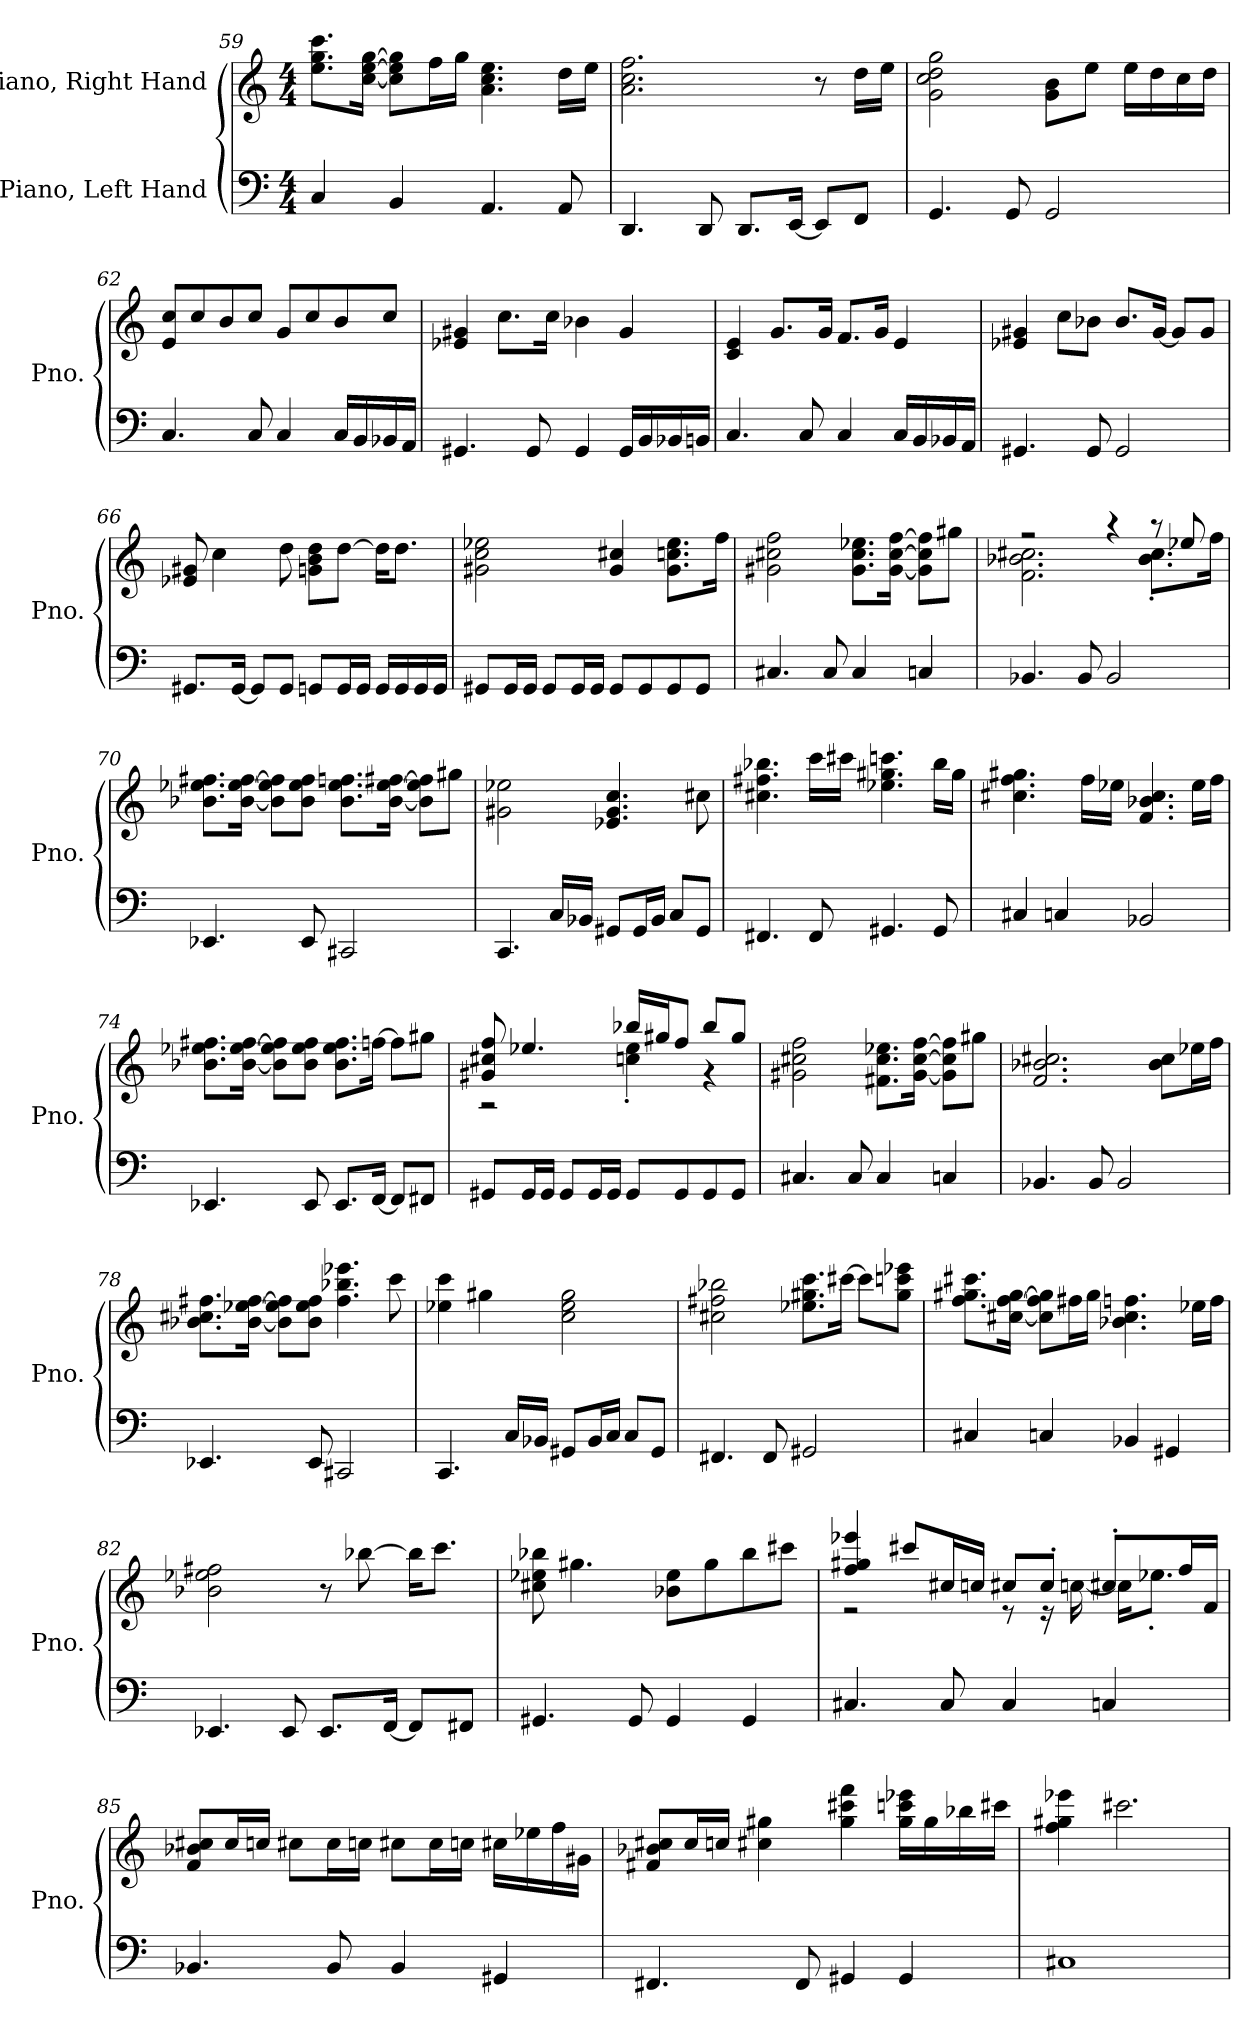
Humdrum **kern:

**kern	**kern
*part2	*part1
*staff2	*staff1
*I"Piano, Left Hand	*I"Piano, Right Hand
*I'Pno.	*I'Pno.
!!LO:PB:g=z
*clefF4	*clefG2
*k[]	*k[]
*M4/4	*M4/4
=59	=59
4C/	8.ee\ 8.gg\ 8.ccc\L
.	[16cc\ [16ee\ [16gg\Jk
4BB/	8cc\] 8ee\] 8gg\]L
.	16ff\L
.	16gg\JJ
4.AA/	4.a\ 4.cc\ 4.ee\
8AA/	16dd\LL
.	16ee\JJ
=60	=60
4.DD/	2.a\ 2.cc\ 2.ff\
8DD/	.
8.DD/L	.
[16EE/Jk	.
8EE/L]	8r
8FF/J	16dd\LL
.	16ee\JJ
=61	=61
4.GG/	2g\ 2cc\ 2dd\ 2gg\
8GG/	.
2GG/	8g\ 8b\L
.	8ee\J
.	16ee\LL
.	16dd\
.	16cc\
.	16dd\JJ
=62	=62
4.C/	8e/ 8cc/L
.	8cc/
.	8b/
8C/	8cc/J
4C/	8g/L
.	8cc/
16C/LL	8b/
16BB/	.
16BB-X/	8cc/J
16AA/JJ	.
!!LO:LB:g=z
=63	=63
4.GG#X/	4e-X/ 4g#X/
.	8.cc\L
8GG#/	.
.	16cc\Jk
4GG#/	4b-X\
16GG#/LL	4g#/
16BB/	.
16BB-X/	.
16BBn/JJ	.
=64	=64
4.C/	4c/ 4e/
.	8.g/L
8C/	.
.	16g/Jk
4C/	8.f/L
.	16g/Jk
16C/LL	4e/
16BB/	.
16BB-X/	.
16AA/JJ	.
=65	=65
4.GG#X/	4e-X/ 4g#X/
.	8cc\L
8GG#/	8b-X\J
2GG#/	8.b-/L
.	[16g#/Jk
.	8g#/L]
.	8g#/J
!!LO:LB:g=z
=66	=66
8.GG#X/L	8e-X/ 8g#X/
.	4cc\
[16GG#/Jk	.
8GG#/L]	.
8GG#/J	8dd\
8GGn/L	8gn\ 8b\ 8dd\L
16GG/L	[8dd\J
16GG/JJ	.
16GG/LL	16dd\KL]
16GG/	8.dd\J
16GG/	.
16GG/JJ	.
=67	=67
8GG#X/L	2g#X\ 2cc\ 2ee-X\
16GG#/L	.
16GG#/JJ	.
8GG#/L	.
16GG#/L	.
16GG#/JJ	.
8GG#/L	4g#/ 4cc#X/
8GG#/	.
8GG#/	8.g#\ 8.ccn\ 8.ee-\L
8GG#/J	.
.	16ff\Jk
=68	=68
4.C#X/	2g#X\ 2cc#X\ 2ff\
8C#/	.
4C#/	8.g#\ 8.cc#\ 8.ee-X\L
.	[16g#\ [16cc#\ [16ff\Jk
4Cn/	8g#\] 8cc#\] 8ff\]L
.	8gg#X\J
!!LO:LB:g=z
=69	=69
*	*^
4.BB-X/	2r	2.f\ 2.b-X\ 2.cc#X\
8BB-/	.	.
2BB-/	4r	.
.	8r	8.b-\' 8.cc#\'L
.	8ee-X/	.
.	.	16ff\Jk
*	*v	*v
=70	=70
4.EE-X/	8.b-X\ 8.ee-X\ 8.ff#X\L
.	[16b-\ [16ee-\ [16ff#\Jk
.	8b-\] 8ee-\] 8ff#\]L
8EE-/	8b-\ 8ee-\ 8ff#\J
2CC#X/	8.b-\ 8.ee-\ 8.ffn\L
.	[16b-\ [16ee-\ [16ff#X\Jk
.	8b-\] 8ee-\] 8ff#\]L
.	8gg#X\J
=71	=71
4.CC/	2g#X\ 2ee-X\
16C/LL	.
16BB-X/JJ	.
8GG#X/L	4.e-X/ 4.g#/ 4.cc/
16GG#/L	.
16BB-/JJ	.
8C/L	.
8GG#/J	8cc#X\
!!LO:LB:g=z
=72	=72
4.FF#X/	4.cc#X\ 4.ff#X\ 4.bb-X\
8FF#/	16ccc\LL
.	16ccc#X\JJ
4.GG#X/	4.ee-X\ 4.gg#X\ 4.cccn\
8GG#/	16bb-\LL
.	16gg#\JJ
=73	=73
4C#X/	4.cc#X\ 4.ff\ 4.gg#X\
4Cn/	.
.	16ff\LL
.	16ee-X\JJ
2BB-X/	4.f/ 4.b-X/ 4.cc#/
.	16ee-\LL
.	16ff\JJ
=74	=74
4.EE-X/	8.b-X\ 8.ee-X\ 8.ff#X\L
.	[16b-\ [16ee-\ [16ff#\Jk
.	8b-\] 8ee-\] 8ff#\]L
8EE-/	8b-\ 8ee-\ 8ff#\J
8.EE-/L	8.b-\ 8.ee-\ 8.ff#\L
[16FF/Jk	[16ffn\Jk
8FF/L]	8ff\L]
8FF#X/J	8gg#X\J
!!LO:LB:g=z
=75	=75
*	*^
8GG#X/L	8g#X/ 8cc#X/ 8ff/	2r
16GG#/L	4.ee-X/	.
16GG#/JJ	.	.
8GG#/L	.	.
16GG#/L	.	.
16GG#/JJ	.	.
8GG#/L	16bb-X/LL	4ccn\' 4ee-\'
.	16gg#X/J	.
8GG#/	8ff/J	.
8GG#/	8bb-/L	4r
8GG#/J	8gg#/J	.
*	*v	*v
=76	=76
4.C#X/	2g#X\ 2cc#X\ 2ff\
8C#/	.
4C#/	8.f#X\ 8.cc#\ 8.ee-X\L
.	[16g#\ [16cc#\ [16ff\Jk
4Cn/	8g#\] 8cc#\] 8ff\]L
.	8gg#X\J
=77	=77
4.BB-X/	2.f/ 2.b-X/ 2.cc#X/
8BB-/	.
2BB-/	.
.	8b-\ 8cc#\L
.	16ee-X\L
.	16ff\JJ
!!LO:PB:g=z
=78	=78
4.EE-X/	8.b-X\ 8.cc#X\ 8.ff#X\L
.	[16b-\ [16ee-X\ [16ff#\Jk
.	8b-\] 8ee-\] 8ff#\]L
8EE-/	8b-\ 8ee-\ 8ff#\J
2CC#X/	4.ff#\ 4.bb-X\ 4.eee-X\
.	8ccc\
=79	=79
4.CC/	4ee-X\ 4ccc\
.	4gg#X\
16C/LL	.
16BB-X/JJ	.
8GG#X/L	2cc\ 2ee-\ 2gg#\
16BB-/L	.
16C/JJ	.
8C/L	.
8GG#/J	.
=80	=80
4.FF#X/	2cc#X\ 2ff#X\ 2bb-X\
8FF#/	.
2GG#X/	8.ee-X\ 8.gg#X\ 8.ccc\L
.	[16ccc#X\Jk
.	8ccc#\L]
.	8gg#\ 8cccn\ 8eee-X\J
!!LO:LB:g=z
=81	=81
4C#X/	8.ff\ 8.gg#X\ 8.ccc#X\L
.	[16cc#X\ [16ff\ [16gg#\Jk
4Cn/	8cc#\] 8ff\] 8gg#\]L
.	16ff#X\L
.	16gg#\JJ
4BB-X/	4.b-X\ 4.cc#\ 4.ffn\
4GG#X/	.
.	16ee-X\LL
.	16ff\JJ
=82	=82
4.EE-X/	2b-X\ 2ee-X\ 2ff#X\
8EE-/	.
8.EE-/L	8r
.	[8bb-X\
[16FF/Jk	.
8FF/L]	16bb-\KL]
.	8.ccc\J
8FF#X/J	.
=83	=83
4.GG#X/	8cc#X\ 8ee-X\ 8bb-X\
.	4.gg#X\
8GG#/	.
4GG#/	8b-X\ 8ee-\L
.	8gg#\
4GG#/	8bb-\
.	8ccc#X\J
!!LO:LB:g=z
=84	=84
*	*^
4.C#X/	4ff/ 4gg#X/ 4eee-X/	2r
.	8ccc#X/L	.
8C#/	16cc#X/L	.
.	16ccn/JJ	.
4C#/	8cc#X/L	8r
.	8cc#'/J	16r
.	.	[16ccn\
4Cn/	8cc#X'/L	16cc\KL]
.	.	8.ee-X'\J
.	16ff/L	.
.	16f/JJ	.
*	*v	*v
=85	=85
4.BB-X/	8f/ 8b-X/ 8cc#X/L
.	16cc#/L
.	16ccn/JJ
.	8cc#X\L
8BB-/	16cc#\L
.	16ccn\JJ
4BB-/	8cc#X\L
.	16cc#\L
.	16ccn\JJ
4GG#X/	16cc#X\LL
.	16ee-X\
.	16ff\
.	16g#X\JJ
!!LO:LB:g=z
=86	=86
4.FF#X/	8f#X/ 8b-X/ 8cc#X/L
.	16cc#/L
.	16ccn/JJ
.	4cc#X\ 4gg#X\
8FF#/	.
4GG#X/	4gg#\ 4ccc#X\ 4fff\
4GG#/	16gg#\ 16cccn\ 16eee-X\LL
.	16gg#\
.	16bb-X\
.	16ccc#X\JJ
=87	=87
1C#X	4ff\ 4gg#X\ 4eee-X\
.	2.ccc#X\
=	=
*-	*-
